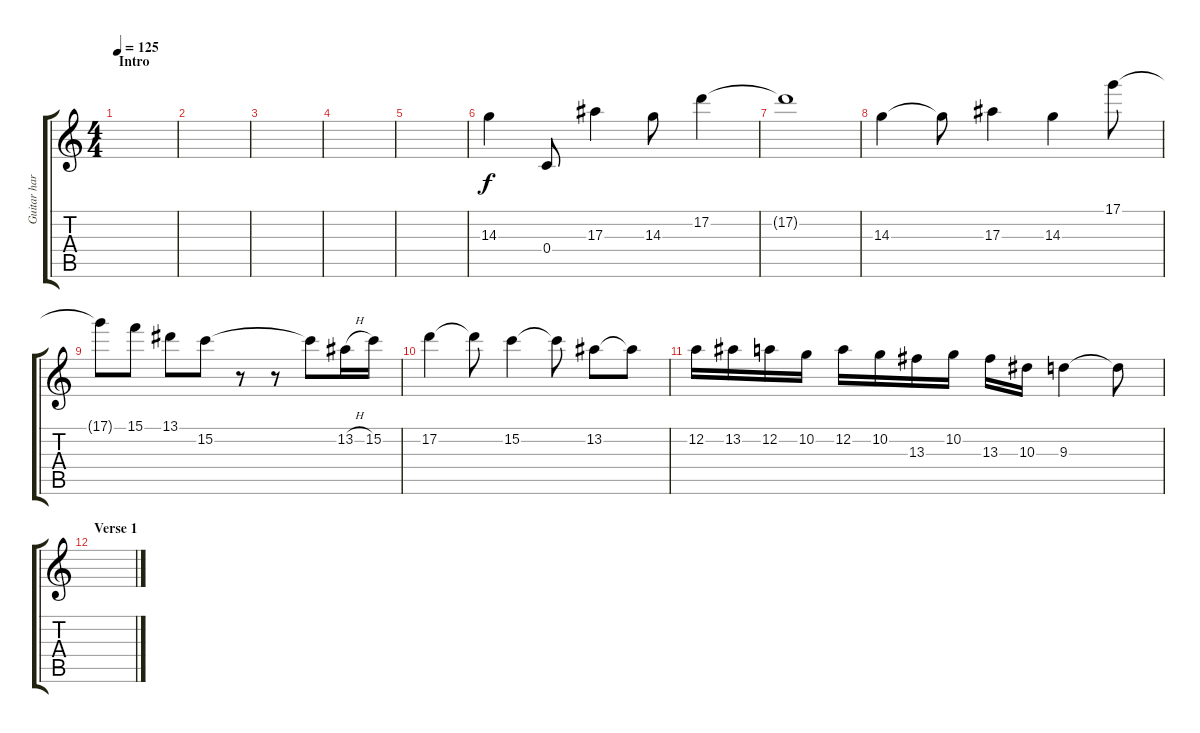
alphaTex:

\track ("Guitar harmony 2" "Guitar har") {instrument overdrivenguitar}
\staff {score tabs}
\tuning (D4 A3 F3 C3 G2 D2) {hide}
\ts (4 4)
\section ("" "Intro")
\tempo 125
\clef g2
\ks c
|
|
|
|
|
14.3.4 0.4.8 17.3.4 14.3.8 17.2.4 |
17.2{t}.1 |
14.3.4 14.3{t}.8 17.3.4 14.3.4 17.1.8 |
17.1{t}.8 15.1.8 13.1.8 15.2.8 r.8 r.8 15.2{t}.8 13.2{h}.16 15.2.16 |
17.2.4 17.2{t}.8 15.2.4 15.2{t}.8 13.2.8 13.2{t}.8 |
12.2.16 13.2.16 12.2.16 10.2.16 12.2.16 10.2.16 13.3.16 10.2.16 13.3.16 10.3.16 9.3.4 9.3{t}.8 |
\section ("" "Verse 1")
